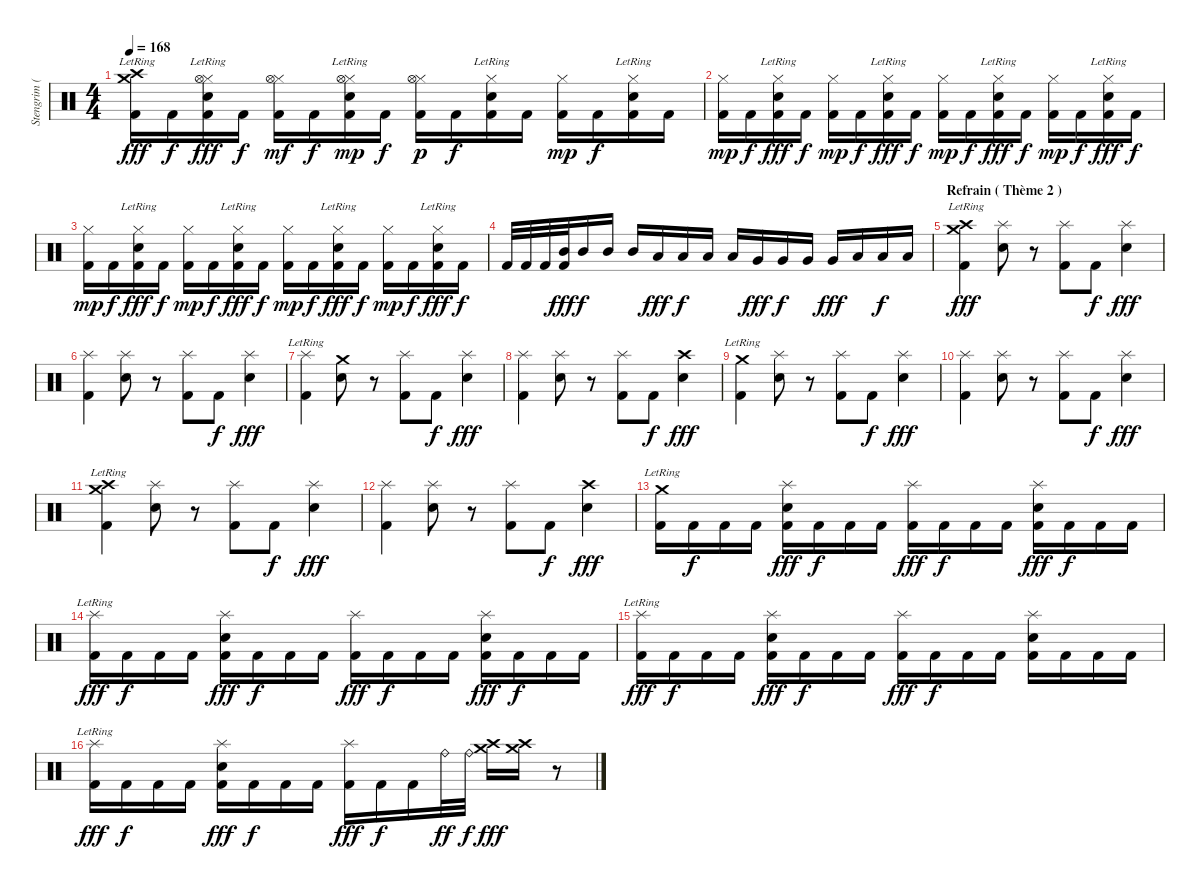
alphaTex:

\track ("Stengrim ( Batterie )" "Stengrim (") {instrument percussion}
\staff {score}
\articulation defaults
\ts (4 4)
\tempo 168
\clef neutral
\ks c
("Crash medium (hit)"{lr} "Crash high (hit)"{lr} "Kick (hit) 2").16{dy fff} "Kick (hit) 2".16{dy f} ("Hi-Hat (closed)"{lr} "Hi-Hat (open)" "Electric Snare (hit)"{lr} "Kick (hit) 2").16{dy fff} "Kick (hit) 2".16{dy f} ("Hi-Hat (closed)" "Hi-Hat (open)" "Kick (hit) 2").16{dy mf} "Kick (hit) 2".16{dy f} ("Hi-Hat (closed)"{lr} "Hi-Hat (open)" "Electric Snare (hit)"{lr} "Kick (hit) 2").16{dy mp} "Kick (hit) 2".16{dy f} ("Hi-Hat (closed)" "Hi-Hat (open)" "Kick (hit) 2").16{dy p} "Kick (hit) 2".16{dy f} ("Hi-Hat (closed)"{lr} "Electric Snare (hit)"{lr} "Kick (hit) 2").16 "Kick (hit) 2".16 ("Hi-Hat (closed)" "Kick (hit) 2").16{dy mp} "Kick (hit) 2".16{dy f} ("Hi-Hat (closed)"{lr} "Electric Snare (hit)"{lr} "Kick (hit) 2").16 "Kick (hit) 2".16 |
("Hi-Hat (closed)" "Kick (hit) 2").16{dy mp} "Kick (hit) 2".16{dy f} ("Hi-Hat (closed)"{lr} "Electric Snare (hit)"{lr} "Kick (hit) 2").16{dy fff} "Kick (hit) 2".16{dy f} ("Hi-Hat (closed)" "Kick (hit) 2").16{dy mp} "Kick (hit) 2".16{dy f} ("Hi-Hat (closed)"{lr} "Electric Snare (hit)"{lr} "Kick (hit) 2").16{dy fff} "Kick (hit) 2".16{dy f} ("Hi-Hat (closed)" "Kick (hit) 2").16{dy mp} "Kick (hit) 2".16{dy f} ("Hi-Hat (closed)"{lr} "Electric Snare (hit)"{lr} "Kick (hit) 2").16{dy fff} "Kick (hit) 2".16{dy f} ("Hi-Hat (closed)" "Kick (hit) 2").16{dy mp} "Kick (hit) 2".16{dy f} ("Hi-Hat (closed)"{lr} "Electric Snare (hit)"{lr} "Kick (hit) 2").16{dy fff} "Kick (hit) 2".16{dy f} |
("Hi-Hat (closed)" "Kick (hit) 2").16{dy mp} "Kick (hit) 2".16{dy f} ("Hi-Hat (closed)"{lr} "Electric Snare (hit)"{lr} "Kick (hit) 2").16{dy fff} "Kick (hit) 2".16{dy f} ("Hi-Hat (closed)" "Kick (hit) 2").16{dy mp} "Kick (hit) 2".16{dy f} ("Hi-Hat (closed)"{lr} "Electric Snare (hit)"{lr} "Kick (hit) 2").16{dy fff} "Kick (hit) 2".16{dy f} ("Hi-Hat (closed)" "Kick (hit) 2").16{dy mp} "Kick (hit) 2".16{dy f} ("Hi-Hat (closed)"{lr} "Electric Snare (hit)"{lr} "Kick (hit) 2").16{dy fff} "Kick (hit) 2".16{dy f} ("Hi-Hat (closed)" "Kick (hit) 2").16{dy mp} "Kick (hit) 2".16{dy f} ("Hi-Hat (closed)"{lr} "Electric Snare (hit)"{lr} "Kick (hit) 2").16{dy fff} "Kick (hit) 2".16{dy f} |
"Kick (hit) 2".32 "Kick (hit) 2".32 "Kick (hit) 2".32 ("Mid Tom (hit)" "Kick (hit) 2").32{dy fff} "Mid Tom (hit)".16{dy f} "Mid Tom (hit)".16 "Mid Tom (hit)".16 "Low Tom (hit)".16{dy fff} "Low Tom (hit)".16{dy f} "Low Tom (hit)".16 "Low Tom (hit)".16 "Very Low Tom (hit)".16{dy fff} "Very Low Tom (hit)".16{dy f} "Very Low Tom (hit)".16 "Very Low Tom (hit)".16{dy fff} "Low Floor Tom (hit)".16 "Low Floor Tom (hit)".16{dy f} "Low Floor Tom (hit)".16 |
\section ("" "Refrain ( Thème 2 )")
("Crash high (hit)"{lr} "Crash medium (hit)"{lr} "Kick (hit) 2").4{dy fff} ("Splash (hit)" "Electric Snare (hit)").8 r.8 ("Splash (hit)" "Kick (hit) 2").8 "Kick (hit) 2".8{dy f} ("Splash (hit)" "Electric Snare (hit)").4{dy fff} |
("Splash (hit)" "Kick (hit) 2").4 ("Splash (hit)" "Electric Snare (hit)").8 r.8 ("Splash (hit)" "Kick (hit) 2").8 "Kick (hit) 2".8{dy f} ("Splash (hit)" "Electric Snare (hit)").4{dy fff} |
("Splash (hit)"{lr} "Kick (hit) 2").4 ("Crash medium (hit)" "Electric Snare (hit)").8 r.8 ("Splash (hit)" "Kick (hit) 2").8 "Kick (hit) 2".8{dy f} ("Splash (hit)" "Electric Snare (hit)").4{dy fff} |
("Splash (hit)" "Kick (hit) 2").4 ("Splash (hit)" "Electric Snare (hit)").8 r.8 ("Splash (hit)" "Kick (hit) 2").8 "Kick (hit) 2".8{dy f} ("Crash high (hit)" "Electric Snare (hit)").4{dy fff} |
("Crash medium (hit)"{lr} "Kick (hit) 2").4 ("Splash (hit)" "Electric Snare (hit)").8 r.8 ("Splash (hit)" "Kick (hit) 2").8 "Kick (hit) 2".8{dy f} ("Splash (hit)" "Electric Snare (hit)").4{dy fff} |
("Splash (hit)" "Kick (hit) 2").4 ("Splash (hit)" "Electric Snare (hit)").8 r.8 ("Splash (hit)" "Kick (hit) 2").8 "Kick (hit) 2".8{dy f} ("Splash (hit)" "Electric Snare (hit)").4{dy fff} |
("Crash high (hit)"{lr} "Crash medium (hit)"{lr} "Kick (hit) 2").4 ("Splash (hit)" "Electric Snare (hit)").8 r.8 ("Splash (hit)" "Kick (hit) 2").8 "Kick (hit) 2".8{dy f} ("Splash (hit)" "Electric Snare (hit)").4{dy fff} |
("Splash (hit)" "Kick (hit) 2").4 ("Splash (hit)" "Electric Snare (hit)").8 r.8 ("Splash (hit)" "Kick (hit) 2").8 "Kick (hit) 2".8{dy f} ("Crash high (hit)" "Electric Snare (hit)").4{dy fff} |
("Crash medium (hit)"{lr} "Kick (hit) 2").16 "Kick (hit) 2".16{dy f} "Kick (hit) 2".16 "Kick (hit) 2".16 ("Splash (hit)" "Electric Snare (hit)" "Kick (hit) 2").16{dy fff} "Kick (hit) 2".16{dy f} "Kick (hit) 2".16 "Kick (hit) 2".16 ("Splash (hit)" "Kick (hit) 2").16{dy fff} "Kick (hit) 2".16{dy f} "Kick (hit) 2".16 "Kick (hit) 2".16 ("Splash (hit)" "Electric Snare (hit)" "Kick (hit) 2").16{dy fff} "Kick (hit) 2".16{dy f} "Kick (hit) 2".16 "Kick (hit) 2".16 |
("Splash (hit)"{lr} "Kick (hit) 2").16{dy fff} "Kick (hit) 2".16{dy f} "Kick (hit) 2".16 "Kick (hit) 2".16 ("Splash (hit)" "Electric Snare (hit)" "Kick (hit) 2").16{dy fff} "Kick (hit) 2".16{dy f} "Kick (hit) 2".16 "Kick (hit) 2".16 ("Splash (hit)" "Kick (hit) 2").16{dy fff} "Kick (hit) 2".16{dy f} "Kick (hit) 2".16 "Kick (hit) 2".16 ("Splash (hit)" "Electric Snare (hit)" "Kick (hit) 2").16{dy fff} "Kick (hit) 2".16{dy f} "Kick (hit) 2".16 "Kick (hit) 2".16 |
("Splash (hit)"{lr} "Kick (hit) 2").16{dy fff} "Kick (hit) 2".16{dy f} "Kick (hit) 2".16 "Kick (hit) 2".16 ("Splash (hit)" "Electric Snare (hit)" "Kick (hit) 2").16{dy fff} "Kick (hit) 2".16{dy f} "Kick (hit) 2".16 "Kick (hit) 2".16 ("Splash (hit)" "Kick (hit) 2").16{dy fff} "Kick (hit) 2".16{dy f} "Kick (hit) 2".16 "Kick (hit) 2".16 ("Splash (hit)" "Electric Snare (hit)" "Kick (hit) 2").16 "Kick (hit) 2".16 "Kick (hit) 2".16 "Kick (hit) 2".16 |
("Splash (hit)"{lr} "Kick (hit) 2").16{dy fff} "Kick (hit) 2".16{dy f} "Kick (hit) 2".16 "Kick (hit) 2".16 ("Splash (hit)" "Electric Snare (hit)" "Kick (hit) 2").16{dy fff} "Kick (hit) 2".16{dy f} "Kick (hit) 2".16 "Kick (hit) 2".16 ("Splash (hit)" "Kick (hit) 2").16{dy fff} "Kick (hit) 2".16{dy f} "Kick (hit) 2".16 "Ride (bell)".32{dy ff} "Ride (bell)".32{dy f} ("Crash high (hit)" "Crash medium (hit)").16{dy fff} ("Crash medium (hit)" "Crash high (hit)").16 r.8
